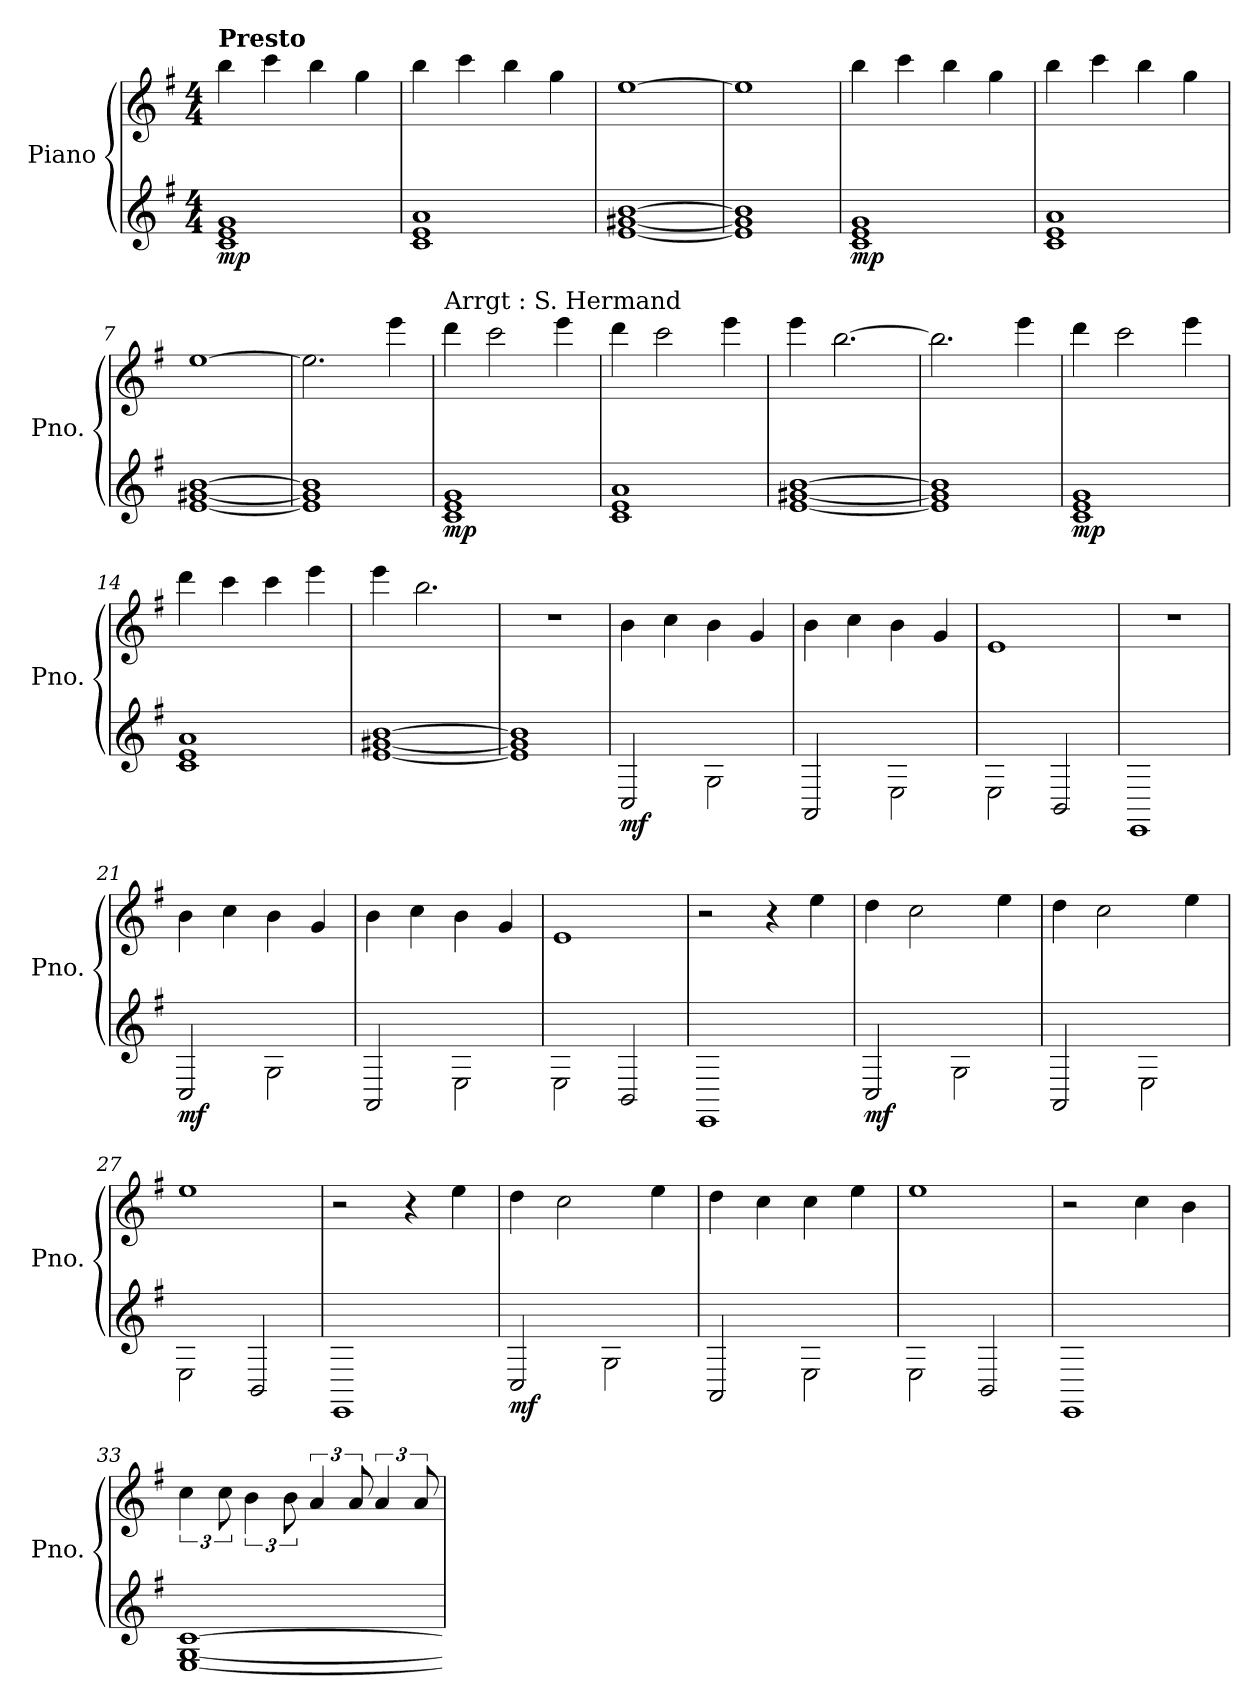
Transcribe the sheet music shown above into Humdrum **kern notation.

**kern	**kern	**dynam
*part1	*part1	*part1
*staff2	*staff1	*staff1/2
*I"Piano	*	*
*I'Pno.	*	*
*clefG2	*clefG2	*
*k[f#]	*k[f#]	*
*M4/4	*M4/4	*
*MM170	*MM170	*
=1	=1	=1
!	!LO:TX:a:B:t=Presto	!
!	!	!LO:DY:b=2
1c 1e 1g	4bb\	mp
.	4ccc\	.
.	4bb\	.
.	4gg\	.
=2	=2	=2
1c 1e 1a	4bb\	.
.	4ccc\	.
.	4bb\	.
.	4gg\	.
=3	=3	=3
[1e [1g#X [1b	[1ee	.
=4	=4	=4
1e] 1g#] 1b]	1ee]	.
=5	=5	=5
!	!	!LO:DY:b=2
1c 1e 1g	4bb\	mp
.	4ccc\	.
.	4bb\	.
.	4gg\	.
=6	=6	=6
1c 1e 1a	4bb\	.
.	4ccc\	.
.	4bb\	.
.	4gg\	.
=7	=7	=7
[1e [1g#X [1b	[1ee	.
=8	=8	=8
1e] 1g#] 1b]	2.ee\]	.
.	4eee\	.
=9	=9	=9
!	!LO:TX:a:t=Arrgt &colon; S. Hermand	!
!	!	!LO:DY:b=2
1c 1e 1g	4ddd\	mp
.	2ccc\	.
.	4eee\	.
=10	=10	=10
1c 1e 1a	4ddd\	.
.	2ccc\	.
.	4eee\	.
!!LO:LB:g=z
=11	=11	=11
[1e [1g#X [1b	4eee\	.
.	[2.bb\	.
=12	=12	=12
1e] 1g#] 1b]	2.bb\]	.
.	4eee\	.
=13	=13	=13
!	!	!LO:DY:b=2
1c 1e 1g	4ddd\	mp
.	2ccc\	.
.	4eee\	.
=14	=14	=14
1c 1e 1a	4ddd\	.
.	4ccc\	.
.	4ccc\	.
.	4eee\	.
=15	=15	=15
[1e [1g#X [1b	4eee\	.
.	2.bb\	.
=16	=16	=16
1e] 1g#] 1b]	1r	.
=17	=17	=17
!	!	!LO:DY:b=2
2C/	4b\	mf
.	4cc\	.
2G\	4b\	.
.	4g/	.
=18	=18	=18
2AA/	4b\	.
.	4cc\	.
2E\	4b\	.
.	4g/	.
=19	=19	=19
2E\	1e	.
2BB/	.	.
=20	=20	=20
1EE	1r	.
=21	=21	=21
!	!	!LO:DY:b=2
2C/	4b\	mf
.	4cc\	.
2G\	4b\	.
.	4g/	.
!!LO:LB:g=z
=22	=22	=22
2AA/	4b\	.
.	4cc\	.
2E\	4b\	.
.	4g/	.
=23	=23	=23
2E\	1e	.
2BB/	.	.
=24	=24	=24
1EE	2r	.
.	4r	.
.	4ee\	.
=25	=25	=25
!	!	!LO:DY:b=2
2C/	4dd\	mf
.	2cc\	.
2G\	.	.
.	4ee\	.
=26	=26	=26
2AA/	4dd\	.
.	2cc\	.
2E\	.	.
.	4ee\	.
=27	=27	=27
2E\	1ee	.
2BB/	.	.
=28	=28	=28
1EE	2r	.
.	4r	.
.	4ee\	.
=29	=29	=29
!	!	!LO:DY:b=2
2C/	4dd\	mf
.	2cc\	.
2G\	.	.
.	4ee\	.
=30	=30	=30
2AA/	4dd\	.
.	4cc\	.
2E\	4cc\	.
.	4ee\	.
=31	=31	=31
2E\	1ee	.
2BB/	.	.
=32	=32	=32
1EE	2r	.
.	4cc\	.
.	4b\	.
!!LO:LB:g=z
=33	=33	=33
[1E [1G [1c	6cc\	.
.	12cc\	.
.	6b\	.
.	12b\	.
.	6a/	.
.	12a/	.
.	6a/	.
.	12a/	.
=	=	=
*-	*-	*-
